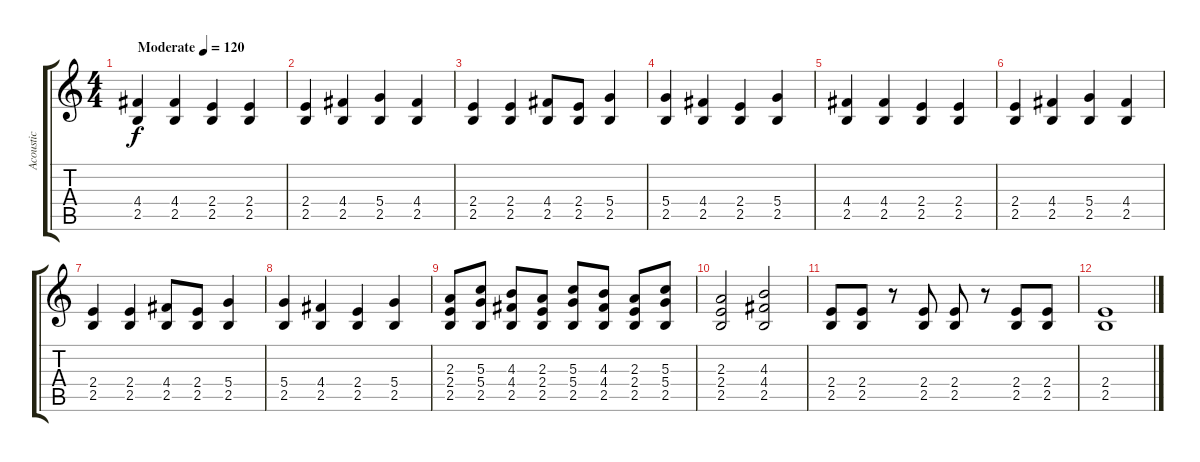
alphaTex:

\track ("Acoustic" "Acoustic") {instrument acousticguitarsteel}
\staff {score tabs}
\tuning (E4 B3 G3 D3 A2 E2) {hide}
\ts (4 4)
\tempo (120 "Moderate")
\clef g2
\ks c
(4.4 2.5).4{dy f instrument acousticguitarsteel} (4.4 2.5).4 (2.4 2.5).4 (2.4 2.5).4 |
(2.4 2.5).4 (4.4 2.5).4 (5.4 2.5).4 (4.4 2.5).4 |
(2.4 2.5).4 (2.4 2.5).4 (4.4 2.5).8 (2.4 2.5).8 (5.4 2.5).4 |
(5.4 2.5).4 (4.4 2.5).4 (2.4 2.5).4 (5.4 2.5).4 |
(4.4 2.5).4 (4.4 2.5).4 (2.4 2.5).4 (2.4 2.5).4 |
(2.4 2.5).4 (4.4 2.5).4 (5.4 2.5).4 (4.4 2.5).4 |
(2.4 2.5).4 (2.4 2.5).4 (4.4 2.5).8 (2.4 2.5).8 (5.4 2.5).4 |
(5.4 2.5).4 (4.4 2.5).4 (2.4 2.5).4 (5.4 2.5).4 |
(2.3 2.4 2.5).8 (5.3 5.4 2.5).8 (4.3 4.4 2.5).8 (2.3 2.4 2.5).8 (5.3 5.4 2.5).8 (4.3 4.4 2.5).8 (2.3 2.4 2.5).8 (5.3 5.4 2.5).8 |
(2.3 2.4 2.5).2 (4.3 4.4 2.5).2 |
(2.4 2.5).8 (2.4 2.5).8 r.8 (2.4 2.5).8 (2.4 2.5).8 r.8 (2.4 2.5).8 (2.4 2.5).8 |
(2.4 2.5).1
